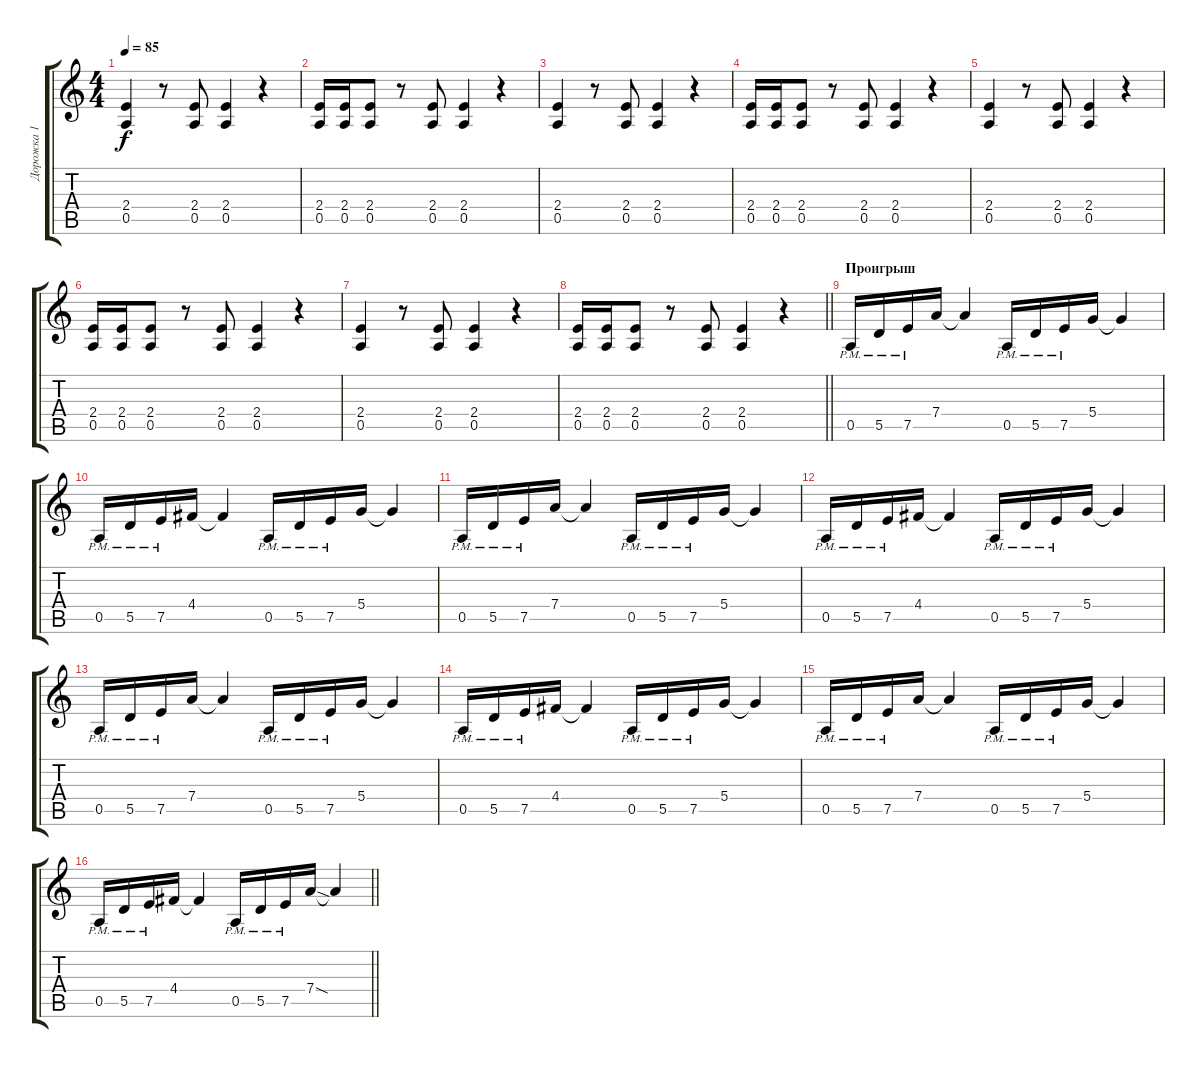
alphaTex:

\track ("Дорожка 1" "Дорожка 1") {instrument distortionguitar}
\staff {score tabs}
\tuning (E4 B3 G3 D3 A2 E2) {hide}
\ts (4 4)
\tempo 85
\clef g2
\ks c
(2.4 0.5).4{dy f} r.8 (2.4 0.5).8 (2.4 0.5).4 r.4 |
(2.4 0.5).16 (2.4 0.5).16 (2.4 0.5).8 r.8 (2.4 0.5).8 (2.4 0.5).4 r.4 |
(2.4 0.5).4 r.8 (2.4 0.5).8 (2.4 0.5).4 r.4 |
(2.4 0.5).16 (2.4 0.5).16 (2.4 0.5).8 r.8 (2.4 0.5).8 (2.4 0.5).4 r.4 |
(2.4 0.5).4 r.8 (2.4 0.5).8 (2.4 0.5).4 r.4 |
(2.4 0.5).16 (2.4 0.5).16 (2.4 0.5).8 r.8 (2.4 0.5).8 (2.4 0.5).4 r.4 |
(2.4 0.5).4 r.8 (2.4 0.5).8 (2.4 0.5).4 r.4 |
\barLineRight lightlight
(2.4 0.5).16 (2.4 0.5).16 (2.4 0.5).8 r.8 (2.4 0.5).8 (2.4 0.5).4 r.4 |
\section ("" "Проигрыш")
0.5{pm}.16 5.5{pm}.16 7.5{pm}.16 7.4.16 7.4{t}.4 0.5{pm}.16 5.5{pm}.16 7.5{pm}.16 5.4.16 5.4{t}.4 |
0.5{pm}.16 5.5{pm}.16 7.5{pm}.16 4.4.16 4.4{t}.4 0.5{pm}.16 5.5{pm}.16 7.5{pm}.16 5.4.16 5.4{t}.4 |
0.5{pm}.16 5.5{pm}.16 7.5{pm}.16 7.4.16 7.4{t}.4 0.5{pm}.16 5.5{pm}.16 7.5{pm}.16 5.4.16 5.4{t}.4 |
0.5{pm}.16 5.5{pm}.16 7.5{pm}.16 4.4.16 4.4{t}.4 0.5{pm}.16 5.5{pm}.16 7.5{pm}.16 5.4.16 5.4{t}.4 |
0.5{pm}.16 5.5{pm}.16 7.5{pm}.16 7.4.16 7.4{t}.4 0.5{pm}.16 5.5{pm}.16 7.5{pm}.16 5.4.16 5.4{t}.4 |
0.5{pm}.16 5.5{pm}.16 7.5{pm}.16 4.4.16 4.4{t}.4 0.5{pm}.16 5.5{pm}.16 7.5{pm}.16 5.4.16 5.4{t}.4 |
0.5{pm}.16 5.5{pm}.16 7.5{pm}.16 7.4.16 7.4{t}.4 0.5{pm}.16 5.5{pm}.16 7.5{pm}.16 5.4.16 5.4{t}.4 |
\barLineRight lightlight
0.5{pm}.16 5.5{pm}.16 7.5{pm}.16 4.4.16 4.4{t}.4 0.5{pm}.16 5.5{pm}.16 7.5{pm}.16 7.4{sod}.16 7.4{t}.4
